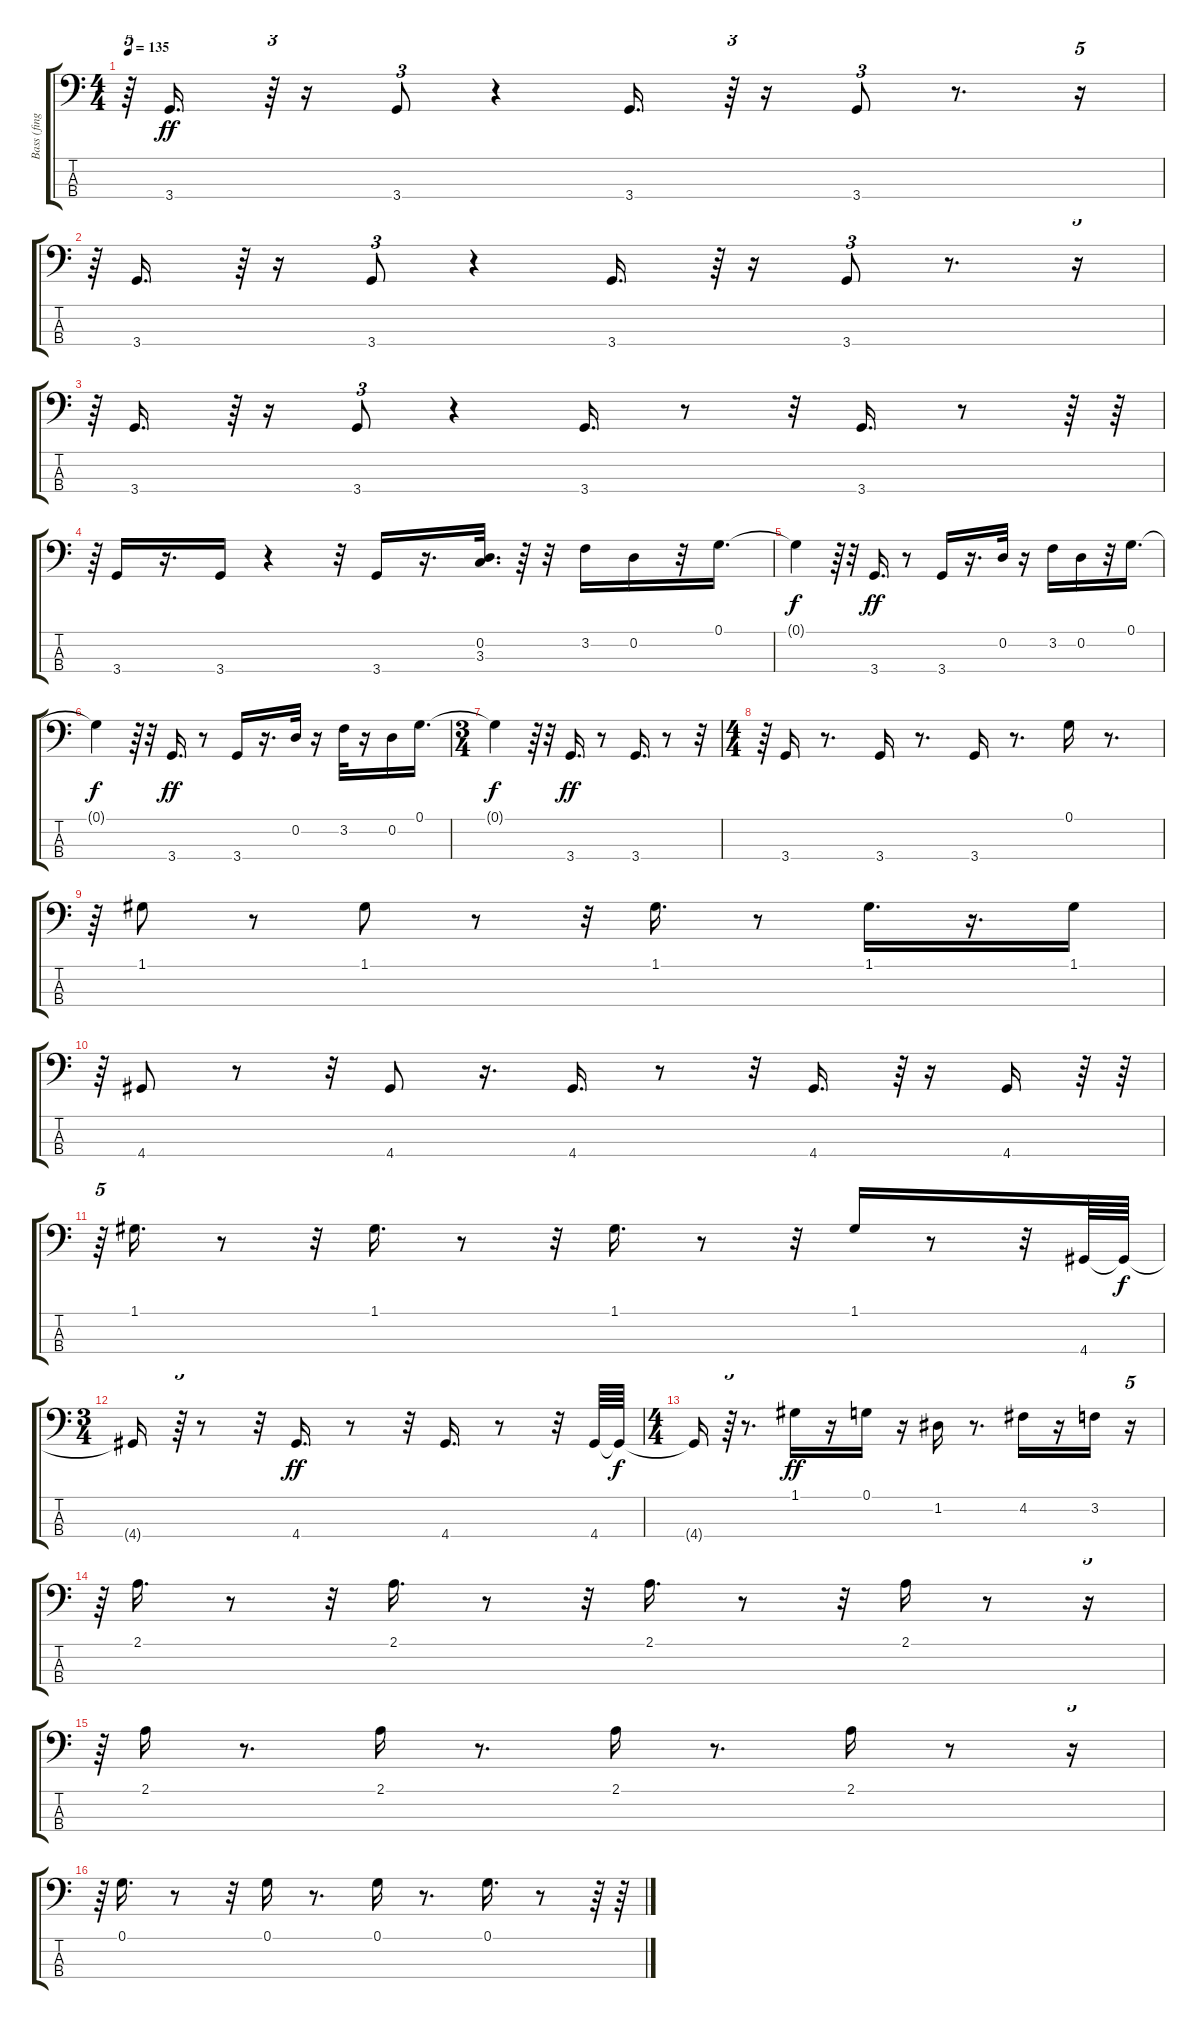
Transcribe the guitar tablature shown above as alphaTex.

\track ("Bass (finger)" "Bass (fing") {instrument electricbassfinger}
\staff {score tabs}
\tuning (G2 D2 A1 E1) {hide}
\ts (4 4)
\tempo 135
\clef f4
\ks c
r.64{tu (5 4) dy ff} 3.4.16{d} r.64{tu (3 2)} r.16 3.4.8{tu (3 2)} r.4 3.4.16{d} r.64{tu (3 2)} r.16 3.4.8{tu (3 2)} r.8{d} r.16{tu (5 4)} |
r.64{tu (5 4)} 3.4.16{d} r.64{tu (3 2)} r.16 3.4.8{tu (3 2)} r.4 3.4.16{d} r.64{tu (3 2)} r.16 3.4.8{tu (3 2)} r.8{d} r.16{tu (5 4)} |
r.64{tu (5 4)} 3.4.16{d} r.64{tu (3 2)} r.16 3.4.8{tu (3 2)} r.4 3.4.16{d} r.8 r.32 3.4.16{d} r.8 r.64 r.64 |
r.64{tu (5 4)} 3.4.16 r.16{d} 3.4.16 r.4 r.32 3.4.16 r.16{d} (0.2 3.3).32{d} r.64 r.32 3.2.16 0.2.16 r.32 0.1.16{d} |
0.1{t}.4{dy f} r.64 r.32 3.4.16{d dy ff} r.8 3.4.16 r.16{d} 0.2.32 r.16 3.2.16 0.2.16 r.32 0.1.16{d} |
0.1{t}.4{dy f} r.64 r.32 3.4.16{d dy ff} r.8 3.4.16 r.16{d} 0.2.32 r.16 3.2.32 r.16 0.2.16 0.1.16{d} |
\ts (3 4)
0.1{t}.4{dy f} r.64 r.32 3.4.16{d dy ff} r.8 3.4.16{d} r.8 r.32 |
\ts (4 4)
r.64 3.4.16 r.8{d} 3.4.16 r.8{d} 3.4.16 r.8{d} 0.1.16 r.8{d} |
r.64 1.1.8 r.8 1.1.8 r.8 r.32 1.1.16{d} r.8 1.1.16{d} r.16{d} 1.1.16 |
r.64 4.4.8 r.8 r.32 4.4.8 r.16{d} 4.4.16{d} r.8 r.32 4.4.16{d} r.64{tu (3 2)} r.16 4.4.16 r.64 r.64 |
r.64{tu (5 4)} 1.1.16{d} r.8 r.32 1.1.16{d} r.8 r.32 1.1.16{d} r.8 r.32 1.1.16 r.8 r.32 4.4.64 4.4{t}.64{dy f} |
\ts (3 4)
4.4{t}.16 r.64{tu (5 4)} r.8 r.32 4.4.16{d dy ff} r.8 r.32 4.4.16{d} r.8 r.32 4.4.64 4.4{t}.64{dy f} |
\ts (4 4)
4.4{t}.16 r.64{tu (5 4)} r.8{d} 1.1.16{dy ff} r.16 0.1.16 r.16 1.2.16 r.8{d} 4.2.16 r.16 3.2.16 r.16{tu (5 4)} |
r.64{tu (5 4)} 2.1.16{d} r.8 r.32 2.1.16{d} r.8 r.32 2.1.16{d} r.8 r.32 2.1.16 r.8 r.16{tu (5 4)} |
r.64{tu (5 4)} 2.1.16 r.8{d} 2.1.16 r.8{d} 2.1.16 r.8{d} 2.1.16 r.8 r.16{tu (5 4)} |
r.64{tu (5 4)} 0.1.16{d} r.8 r.32 0.1.16 r.8{d} 0.1.16 r.8{d} 0.1.16{d} r.8 r.64 r.64
